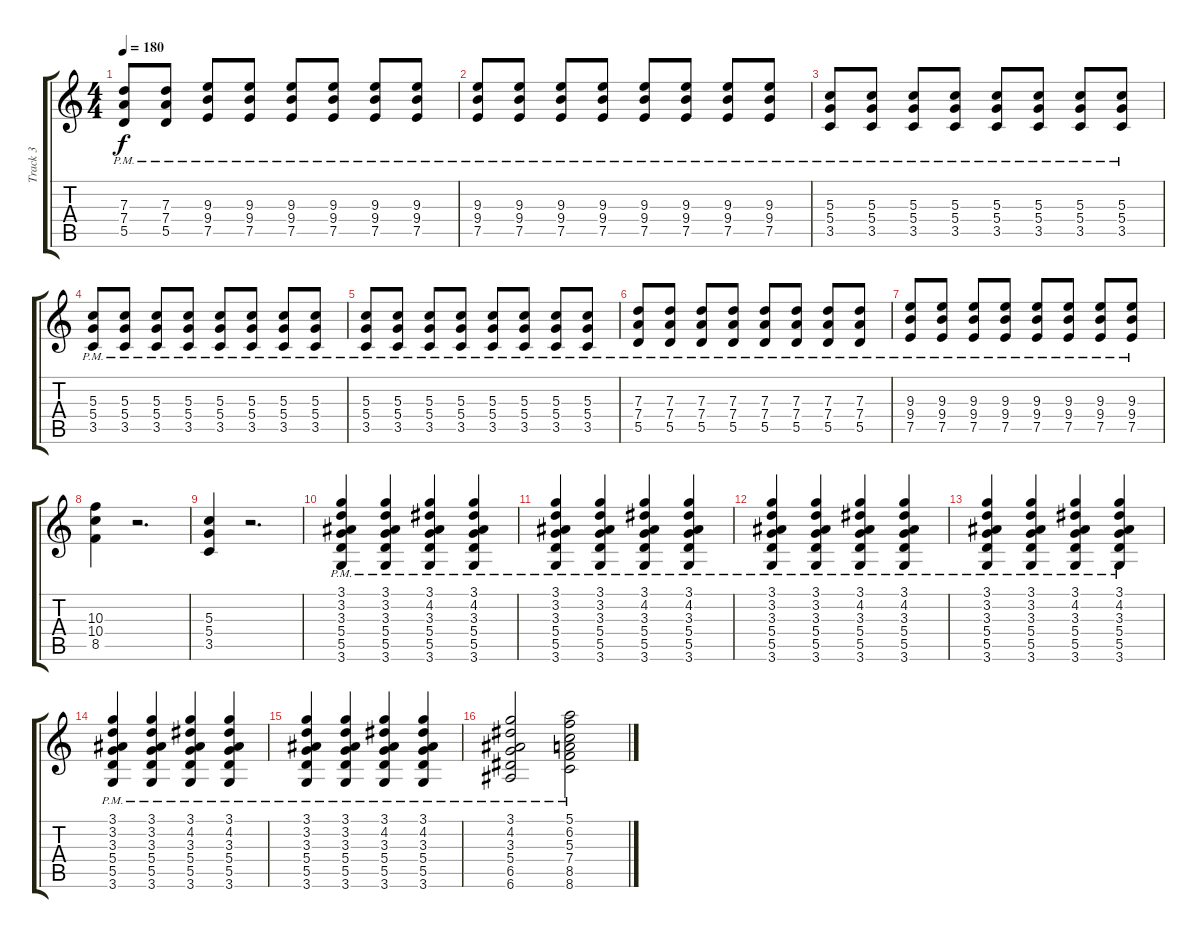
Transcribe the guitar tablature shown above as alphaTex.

\track ("Track 3" "Track 3") {instrument overdrivenguitar}
\staff {score tabs}
\tuning (E4 B3 G3 D3 A2 E2) {hide}
\ts (4 4)
\tempo 180
\clef g2
\ks c
(7.3{pm} 7.4{pm} 5.5{pm}).8{dy f} (7.3{pm} 7.4{pm} 5.5{pm}).8 (9.3{pm} 9.4{pm} 7.5{pm}).8 (9.3{pm} 9.4{pm} 7.5{pm}).8 (9.3{pm} 9.4{pm} 7.5{pm}).8 (9.3{pm} 9.4{pm} 7.5{pm}).8 (9.3{pm} 9.4{pm} 7.5{pm}).8 (9.3{pm} 9.4{pm} 7.5{pm}).8 |
(9.3{pm} 9.4{pm} 7.5{pm}).8 (9.3{pm} 9.4{pm} 7.5{pm}).8 (9.3{pm} 9.4{pm} 7.5{pm}).8 (9.3{pm} 9.4{pm} 7.5{pm}).8 (9.3{pm} 9.4{pm} 7.5{pm}).8 (9.3{pm} 9.4{pm} 7.5{pm}).8 (9.3{pm} 9.4{pm} 7.5{pm}).8 (9.3{pm} 9.4{pm} 7.5{pm}).8 |
(5.3{pm} 5.4{pm} 3.5{pm}).8 (5.3{pm} 5.4{pm} 3.5{pm}).8 (5.3{pm} 5.4{pm} 3.5{pm}).8 (5.3{pm} 5.4{pm} 3.5{pm}).8 (5.3{pm} 5.4{pm} 3.5{pm}).8 (5.3{pm} 5.4{pm} 3.5{pm}).8 (5.3{pm} 5.4{pm} 3.5{pm}).8 (5.3{pm} 5.4{pm} 3.5{pm}).8 |
(5.3{pm} 5.4{pm} 3.5{pm}).8 (5.3{pm} 5.4{pm} 3.5{pm}).8 (5.3{pm} 5.4{pm} 3.5{pm}).8 (5.3{pm} 5.4{pm} 3.5{pm}).8 (5.3{pm} 5.4{pm} 3.5{pm}).8 (5.3{pm} 5.4{pm} 3.5{pm}).8 (5.3{pm} 5.4{pm} 3.5{pm}).8 (5.3{pm} 5.4{pm} 3.5{pm}).8 |
(5.3{pm} 5.4{pm} 3.5{pm}).8 (5.3{pm} 5.4{pm} 3.5{pm}).8 (5.3{pm} 5.4{pm} 3.5{pm}).8 (5.3{pm} 5.4{pm} 3.5{pm}).8 (5.3{pm} 5.4{pm} 3.5{pm}).8 (5.3{pm} 5.4{pm} 3.5{pm}).8 (5.3{pm} 5.4{pm} 3.5{pm}).8 (5.3{pm} 5.4{pm} 3.5{pm}).8 |
(7.3{pm} 7.4{pm} 5.5{pm}).8 (7.3{pm} 7.4{pm} 5.5{pm}).8 (7.3{pm} 7.4{pm} 5.5{pm}).8 (7.3{pm} 7.4{pm} 5.5{pm}).8 (7.3{pm} 7.4{pm} 5.5{pm}).8 (7.3{pm} 7.4{pm} 5.5{pm}).8 (7.3{pm} 7.4{pm} 5.5{pm}).8 (7.3{pm} 7.4{pm} 5.5{pm}).8 |
(9.3{pm} 9.4{pm} 7.5{pm}).8 (9.3{pm} 9.4{pm} 7.5{pm}).8 (9.3{pm} 9.4{pm} 7.5{pm}).8 (9.3{pm} 9.4{pm} 7.5{pm}).8 (9.3{pm} 9.4{pm} 7.5{pm}).8 (9.3{pm} 9.4{pm} 7.5{pm}).8 (9.3{pm} 9.4{pm} 7.5{pm}).8 (9.3{pm} 9.4{pm} 7.5{pm}).8 |
(10.3 10.4 8.5).4 r.2{d} |
(5.3 5.4 3.5).4 r.2{d} |
(3.1{pm} 3.2{pm} 3.3{pm} 5.4{pm} 5.5{pm} 3.6{pm}).4 (3.1{pm} 3.2{pm} 3.3{pm} 5.4{pm} 5.5{pm} 3.6{pm}).4 (3.1{pm} 4.2{pm} 3.3{pm} 5.4{pm} 5.5{pm} 3.6{pm}).4 (3.1{pm} 4.2{pm} 3.3{pm} 5.4{pm} 5.5{pm} 3.6{pm}).4 |
(3.1{pm} 3.2{pm} 3.3{pm} 5.4{pm} 5.5{pm} 3.6{pm}).4 (3.1{pm} 3.2{pm} 3.3{pm} 5.4{pm} 5.5{pm} 3.6{pm}).4 (3.1{pm} 4.2{pm} 3.3{pm} 5.4{pm} 5.5{pm} 3.6{pm}).4 (3.1{pm} 4.2{pm} 3.3{pm} 5.4{pm} 5.5{pm} 3.6{pm}).4 |
(3.1{pm} 3.2{pm} 3.3{pm} 5.4{pm} 5.5{pm} 3.6{pm}).4 (3.1{pm} 3.2{pm} 3.3{pm} 5.4{pm} 5.5{pm} 3.6{pm}).4 (3.1{pm} 4.2{pm} 3.3{pm} 5.4{pm} 5.5{pm} 3.6{pm}).4 (3.1{pm} 4.2{pm} 3.3{pm} 5.4{pm} 5.5{pm} 3.6{pm}).4 |
(3.1{pm} 3.2{pm} 3.3{pm} 5.4{pm} 5.5{pm} 3.6{pm}).4 (3.1{pm} 3.2{pm} 3.3{pm} 5.4{pm} 5.5{pm} 3.6{pm}).4 (3.1{pm} 4.2{pm} 3.3{pm} 5.4{pm} 5.5{pm} 3.6{pm}).4 (3.1{pm} 4.2{pm} 3.3{pm} 5.4{pm} 5.5{pm} 3.6{pm}).4 |
(3.1{pm} 3.2{pm} 3.3{pm} 5.4{pm} 5.5{pm} 3.6{pm}).4 (3.1{pm} 3.2{pm} 3.3{pm} 5.4{pm} 5.5{pm} 3.6{pm}).4 (3.1{pm} 4.2{pm} 3.3{pm} 5.4{pm} 5.5{pm} 3.6{pm}).4 (3.1{pm} 4.2{pm} 3.3{pm} 5.4{pm} 5.5{pm} 3.6{pm}).4 |
(3.1{pm} 3.2{pm} 3.3{pm} 5.4{pm} 5.5{pm} 3.6{pm}).4 (3.1{pm} 3.2{pm} 3.3{pm} 5.4{pm} 5.5{pm} 3.6{pm}).4 (3.1{pm} 4.2{pm} 3.3{pm} 5.4{pm} 5.5{pm} 3.6{pm}).4 (3.1{pm} 4.2{pm} 3.3{pm} 5.4{pm} 5.5{pm} 3.6{pm}).4 |
(3.1{pm} 4.2{pm} 3.3{pm} 5.4{pm} 6.5{pm} 6.6{pm}).2 (5.1{pm} 6.2{pm} 5.3{pm} 7.4{pm} 8.5{pm} 8.6{pm}).2
